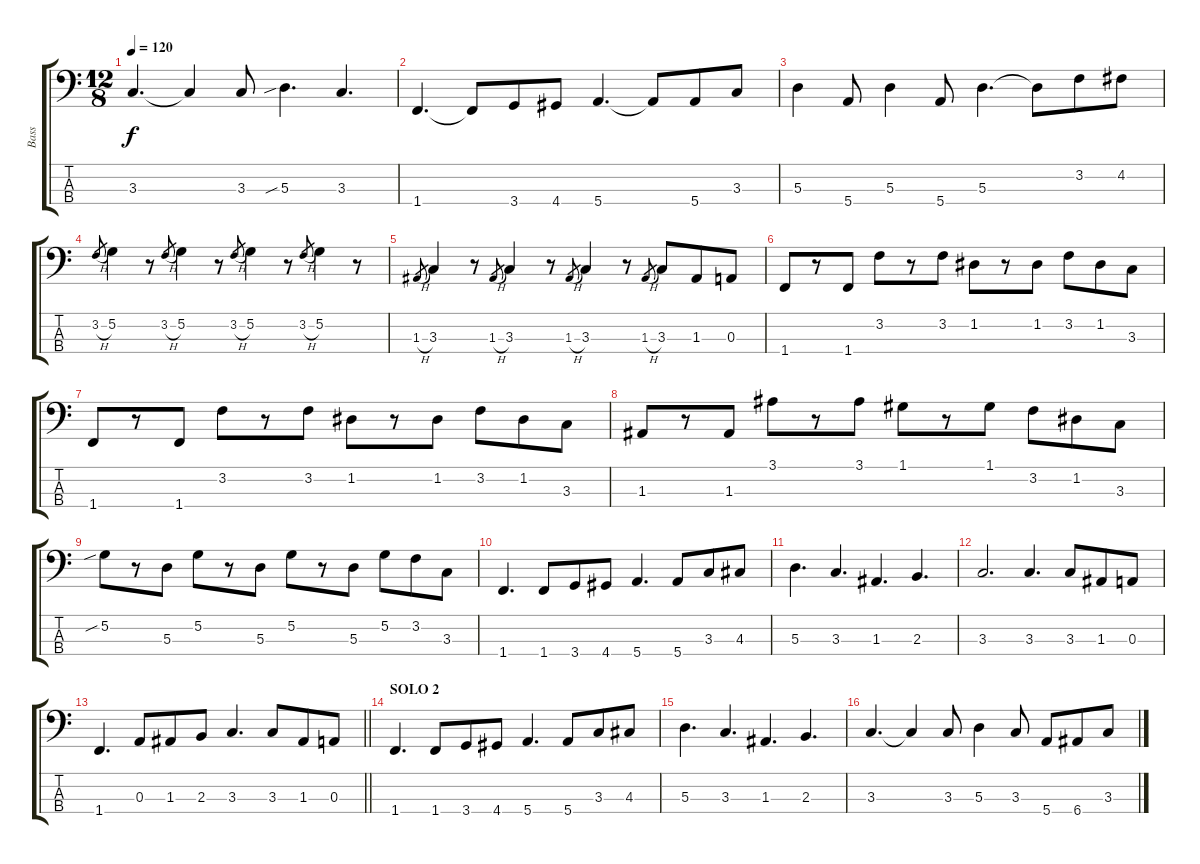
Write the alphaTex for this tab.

\track ("Bass" "Bass") {instrument electricbassfinger}
\staff {score tabs}
\tuning (G2 D2 A1 E1) {hide}
\ts (12 8)
\tempo 120
\clef f4
\ks c
3.3.4{d dy f} 3.3{t}.4 3.3.8 5.3{sib}.4{d} 3.3.4{d} |
1.4.4{d} 1.4{t}.8 3.4.8 4.4.8 5.4.4{d} 5.4{t}.8 5.4.8 3.3.8 |
5.3.4 5.4.8 5.3.4 5.4.8 5.3.4{d} 5.3{t}.8 3.2.8 4.2.8 |
3.2{h}.8{gr} 5.2.4 r.8 3.2{h}.8{gr} 5.2.4 r.8 3.2{h}.8{gr} 5.2.4 r.8 3.2{h}.8{gr} 5.2.4 r.8 |
1.3{h}.8{gr} 3.3.4 r.8 1.3{h}.8{gr} 3.3.4 r.8 1.3{h}.8{gr} 3.3.4 r.8 1.3{h}.8{gr} 3.3.8 1.3.8 0.3.8 |
1.4.8 r.8 1.4.8 3.2.8 r.8 3.2.8 1.2.8 r.8 1.2.8 3.2.8 1.2.8 3.3.8 |
1.4.8 r.8 1.4.8 3.2.8 r.8 3.2.8 1.2.8 r.8 1.2.8 3.2.8 1.2.8 3.3.8 |
1.3.8 r.8 1.3.8 3.1.8 r.8 3.1.8 1.1.8 r.8 1.1.8 3.2.8 1.2.8 3.3.8 |
5.2{sib}.8 r.8 5.3.8 5.2.8 r.8 5.3.8 5.2.8 r.8 5.3.8 5.2.8 3.2.8 3.3.8 |
1.4.4{d} 1.4.8 3.4.8 4.4.8 5.4.4{d} 5.4.8 3.3.8 4.3.8 |
5.3.4{d} 3.3.4{d} 1.3.4{d} 2.3.4{d} |
3.3.2{d} 3.3.4{d} 3.3.8 1.3.8 0.3.8 |
\barLineRight lightlight
1.4.4{d} 0.3.8 1.3.8 2.3.8 3.3.4{d} 3.3.8 1.3.8 0.3.8 |
\section ("" "SOLO 2")
1.4.4{d} 1.4.8 3.4.8 4.4.8 5.4.4{d} 5.4.8 3.3.8 4.3.8 |
5.3.4{d} 3.3.4{d} 1.3.4{d} 2.3.4{d} |
3.3.4{d} 3.3{t}.4 3.3.8 5.3.4 3.3.8 5.4.8 6.4.8 3.3.8
